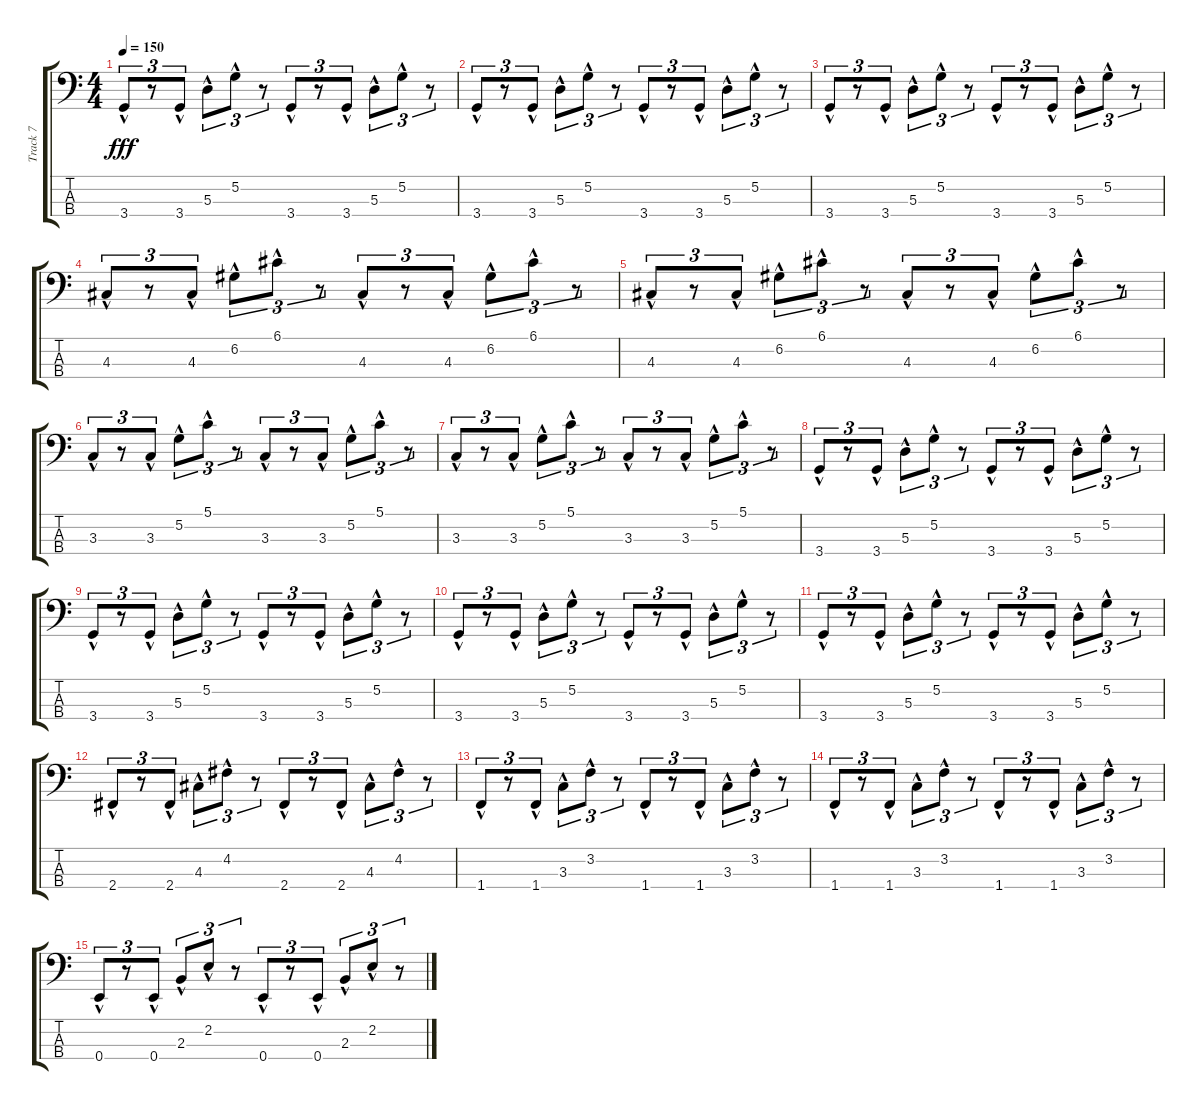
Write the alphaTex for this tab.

\track ("Track 7" "Track 7") {instrument electricbassfinger}
\staff {score tabs}
\tuning (G2 D2 A1 E1) {hide}
\ts (4 4)
\tempo 150
\clef f4
\ks c
3.4{hac}.8{tu (3 2) dy fff} r.8{tu (3 2)} 3.4{hac}.8{tu (3 2)} 5.3{hac}.8{tu (3 2)} 5.2{hac}.8{tu (3 2)} r.8{tu (3 2)} 3.4{hac}.8{tu (3 2)} r.8{tu (3 2)} 3.4{hac}.8{tu (3 2)} 5.3{hac}.8{tu (3 2)} 5.2{hac}.8{tu (3 2)} r.8{tu (3 2)} |
3.4{hac}.8{tu (3 2)} r.8{tu (3 2)} 3.4{hac}.8{tu (3 2)} 5.3{hac}.8{tu (3 2)} 5.2{hac}.8{tu (3 2)} r.8{tu (3 2)} 3.4{hac}.8{tu (3 2)} r.8{tu (3 2)} 3.4{hac}.8{tu (3 2)} 5.3{hac}.8{tu (3 2)} 5.2{hac}.8{tu (3 2)} r.8{tu (3 2)} |
3.4{hac}.8{tu (3 2)} r.8{tu (3 2)} 3.4{hac}.8{tu (3 2)} 5.3{hac}.8{tu (3 2)} 5.2{hac}.8{tu (3 2)} r.8{tu (3 2)} 3.4{hac}.8{tu (3 2)} r.8{tu (3 2)} 3.4{hac}.8{tu (3 2)} 5.3{hac}.8{tu (3 2)} 5.2{hac}.8{tu (3 2)} r.8{tu (3 2)} |
4.3{hac}.8{tu (3 2)} r.8{tu (3 2)} 4.3{hac}.8{tu (3 2)} 6.2{hac}.8{tu (3 2)} 6.1{hac}.8{tu (3 2)} r.8{tu (3 2)} 4.3{hac}.8{tu (3 2)} r.8{tu (3 2)} 4.3{hac}.8{tu (3 2)} 6.2{hac}.8{tu (3 2)} 6.1{hac}.8{tu (3 2)} r.8{tu (3 2)} |
4.3{hac}.8{tu (3 2)} r.8{tu (3 2)} 4.3{hac}.8{tu (3 2)} 6.2{hac}.8{tu (3 2)} 6.1{hac}.8{tu (3 2)} r.8{tu (3 2)} 4.3{hac}.8{tu (3 2)} r.8{tu (3 2)} 4.3{hac}.8{tu (3 2)} 6.2{hac}.8{tu (3 2)} 6.1{hac}.8{tu (3 2)} r.8{tu (3 2)} |
3.3{hac}.8{tu (3 2)} r.8{tu (3 2)} 3.3{hac}.8{tu (3 2)} 5.2{hac}.8{tu (3 2)} 5.1{hac}.8{tu (3 2)} r.8{tu (3 2)} 3.3{hac}.8{tu (3 2)} r.8{tu (3 2)} 3.3{hac}.8{tu (3 2)} 5.2{hac}.8{tu (3 2)} 5.1{hac}.8{tu (3 2)} r.8{tu (3 2)} |
3.3{hac}.8{tu (3 2)} r.8{tu (3 2)} 3.3{hac}.8{tu (3 2)} 5.2{hac}.8{tu (3 2)} 5.1{hac}.8{tu (3 2)} r.8{tu (3 2)} 3.3{hac}.8{tu (3 2)} r.8{tu (3 2)} 3.3{hac}.8{tu (3 2)} 5.2{hac}.8{tu (3 2)} 5.1{hac}.8{tu (3 2)} r.8{tu (3 2)} |
3.4{hac}.8{tu (3 2)} r.8{tu (3 2)} 3.4{hac}.8{tu (3 2)} 5.3{hac}.8{tu (3 2)} 5.2{hac}.8{tu (3 2)} r.8{tu (3 2)} 3.4{hac}.8{tu (3 2)} r.8{tu (3 2)} 3.4{hac}.8{tu (3 2)} 5.3{hac}.8{tu (3 2)} 5.2{hac}.8{tu (3 2)} r.8{tu (3 2)} |
3.4{hac}.8{tu (3 2)} r.8{tu (3 2)} 3.4{hac}.8{tu (3 2)} 5.3{hac}.8{tu (3 2)} 5.2{hac}.8{tu (3 2)} r.8{tu (3 2)} 3.4{hac}.8{tu (3 2)} r.8{tu (3 2)} 3.4{hac}.8{tu (3 2)} 5.3{hac}.8{tu (3 2)} 5.2{hac}.8{tu (3 2)} r.8{tu (3 2)} |
3.4{hac}.8{tu (3 2)} r.8{tu (3 2)} 3.4{hac}.8{tu (3 2)} 5.3{hac}.8{tu (3 2)} 5.2{hac}.8{tu (3 2)} r.8{tu (3 2)} 3.4{hac}.8{tu (3 2)} r.8{tu (3 2)} 3.4{hac}.8{tu (3 2)} 5.3{hac}.8{tu (3 2)} 5.2{hac}.8{tu (3 2)} r.8{tu (3 2)} |
3.4{hac}.8{tu (3 2)} r.8{tu (3 2)} 3.4{hac}.8{tu (3 2)} 5.3{hac}.8{tu (3 2)} 5.2{hac}.8{tu (3 2)} r.8{tu (3 2)} 3.4{hac}.8{tu (3 2)} r.8{tu (3 2)} 3.4{hac}.8{tu (3 2)} 5.3{hac}.8{tu (3 2)} 5.2{hac}.8{tu (3 2)} r.8{tu (3 2)} |
2.4{hac}.8{tu (3 2)} r.8{tu (3 2)} 2.4{hac}.8{tu (3 2)} 4.3{hac}.8{tu (3 2)} 4.2{hac}.8{tu (3 2)} r.8{tu (3 2)} 2.4{hac}.8{tu (3 2)} r.8{tu (3 2)} 2.4{hac}.8{tu (3 2)} 4.3{hac}.8{tu (3 2)} 4.2{hac}.8{tu (3 2)} r.8{tu (3 2)} |
1.4{hac}.8{tu (3 2)} r.8{tu (3 2)} 1.4{hac}.8{tu (3 2)} 3.3{hac}.8{tu (3 2)} 3.2{hac}.8{tu (3 2)} r.8{tu (3 2)} 1.4{hac}.8{tu (3 2)} r.8{tu (3 2)} 1.4{hac}.8{tu (3 2)} 3.3{hac}.8{tu (3 2)} 3.2{hac}.8{tu (3 2)} r.8{tu (3 2)} |
1.4{hac}.8{tu (3 2)} r.8{tu (3 2)} 1.4{hac}.8{tu (3 2)} 3.3{hac}.8{tu (3 2)} 3.2{hac}.8{tu (3 2)} r.8{tu (3 2)} 1.4{hac}.8{tu (3 2)} r.8{tu (3 2)} 1.4{hac}.8{tu (3 2)} 3.3{hac}.8{tu (3 2)} 3.2{hac}.8{tu (3 2)} r.8{tu (3 2)} |
0.4{hac}.8{tu (3 2)} r.8{tu (3 2)} 0.4{hac}.8{tu (3 2)} 2.3{hac}.8{tu (3 2)} 2.2{hac}.8{tu (3 2)} r.8{tu (3 2)} 0.4{hac}.8{tu (3 2)} r.8{tu (3 2)} 0.4{hac}.8{tu (3 2)} 2.3{hac}.8{tu (3 2)} 2.2{hac}.8{tu (3 2)} r.8{tu (3 2)}
